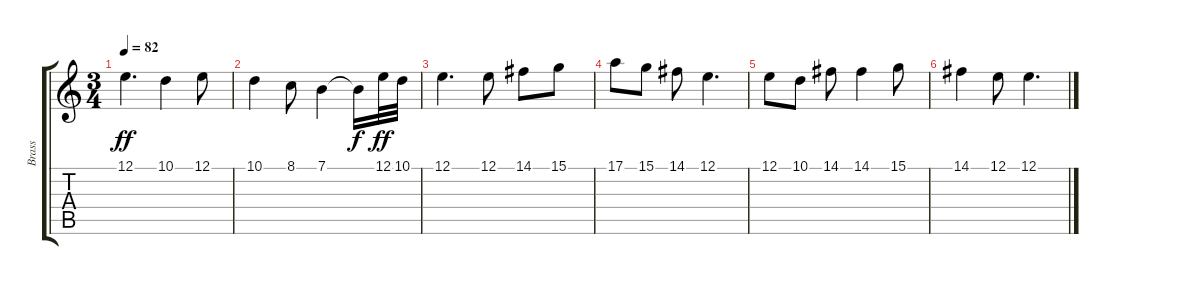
\track ("Brass" "Brass") {instrument trumpet}
\staff {score tabs}
\tuning (E4 B3 G3 D3 A2 E2) {hide}
\ts (3 4)
\tempo 82
\clef g2
\ks c
12.1.4{d dy ff} 10.1.4 12.1.8 |
10.1.4 8.1.8 7.1.4 7.1{t}.16{dy f} 12.1.32{dy ff} 10.1.32 |
12.1.4{d} 12.1.8 14.1.8 15.1.8 |
17.1.8 15.1.8 14.1.8 12.1.4{d} |
12.1.8 10.1.8 14.1.8 14.1.4 15.1.8 |
14.1.4 12.1.8 12.1.4{d}
